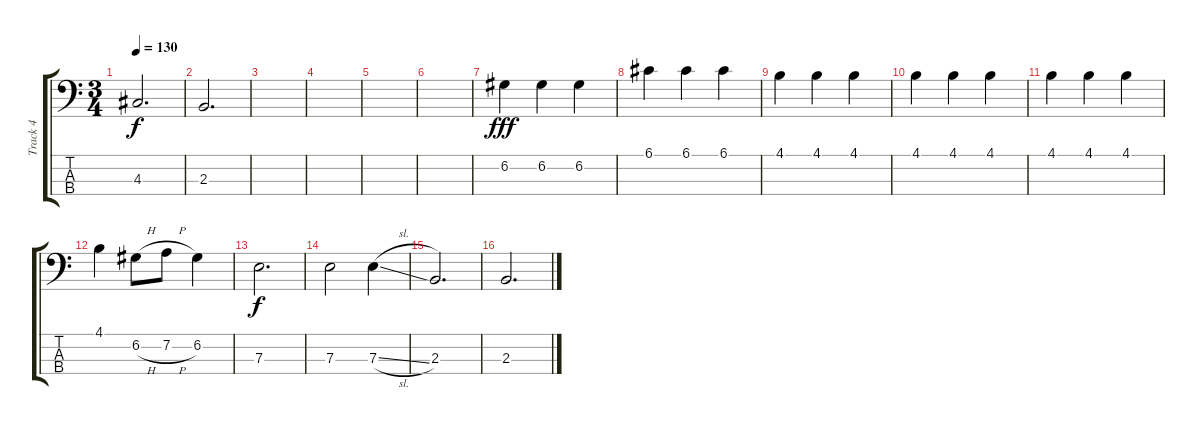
\track ("Track 4" "Track 4") {instrument electricbassfinger}
\staff {score tabs}
\tuning (G2 D2 A1 E1) {hide}
\ts (3 4)
\tempo 130
\clef f4
\ks c
4.3.2{d dy f} |
2.3.2{d} |
|
|
|
|
6.2.4{dy fff} 6.2.4 6.2.4 |
6.1.4 6.1.4 6.1.4 |
4.1.4 4.1.4 4.1.4 |
4.1.4 4.1.4 4.1.4 |
4.1.4 4.1.4 4.1.4 |
4.1.4 6.2{h}.8 7.2{h}.8 6.2.4 |
7.3.2{d dy f} |
7.3.2 7.3{sl}.4 |
2.3.2{d} |
2.3.2{d}
